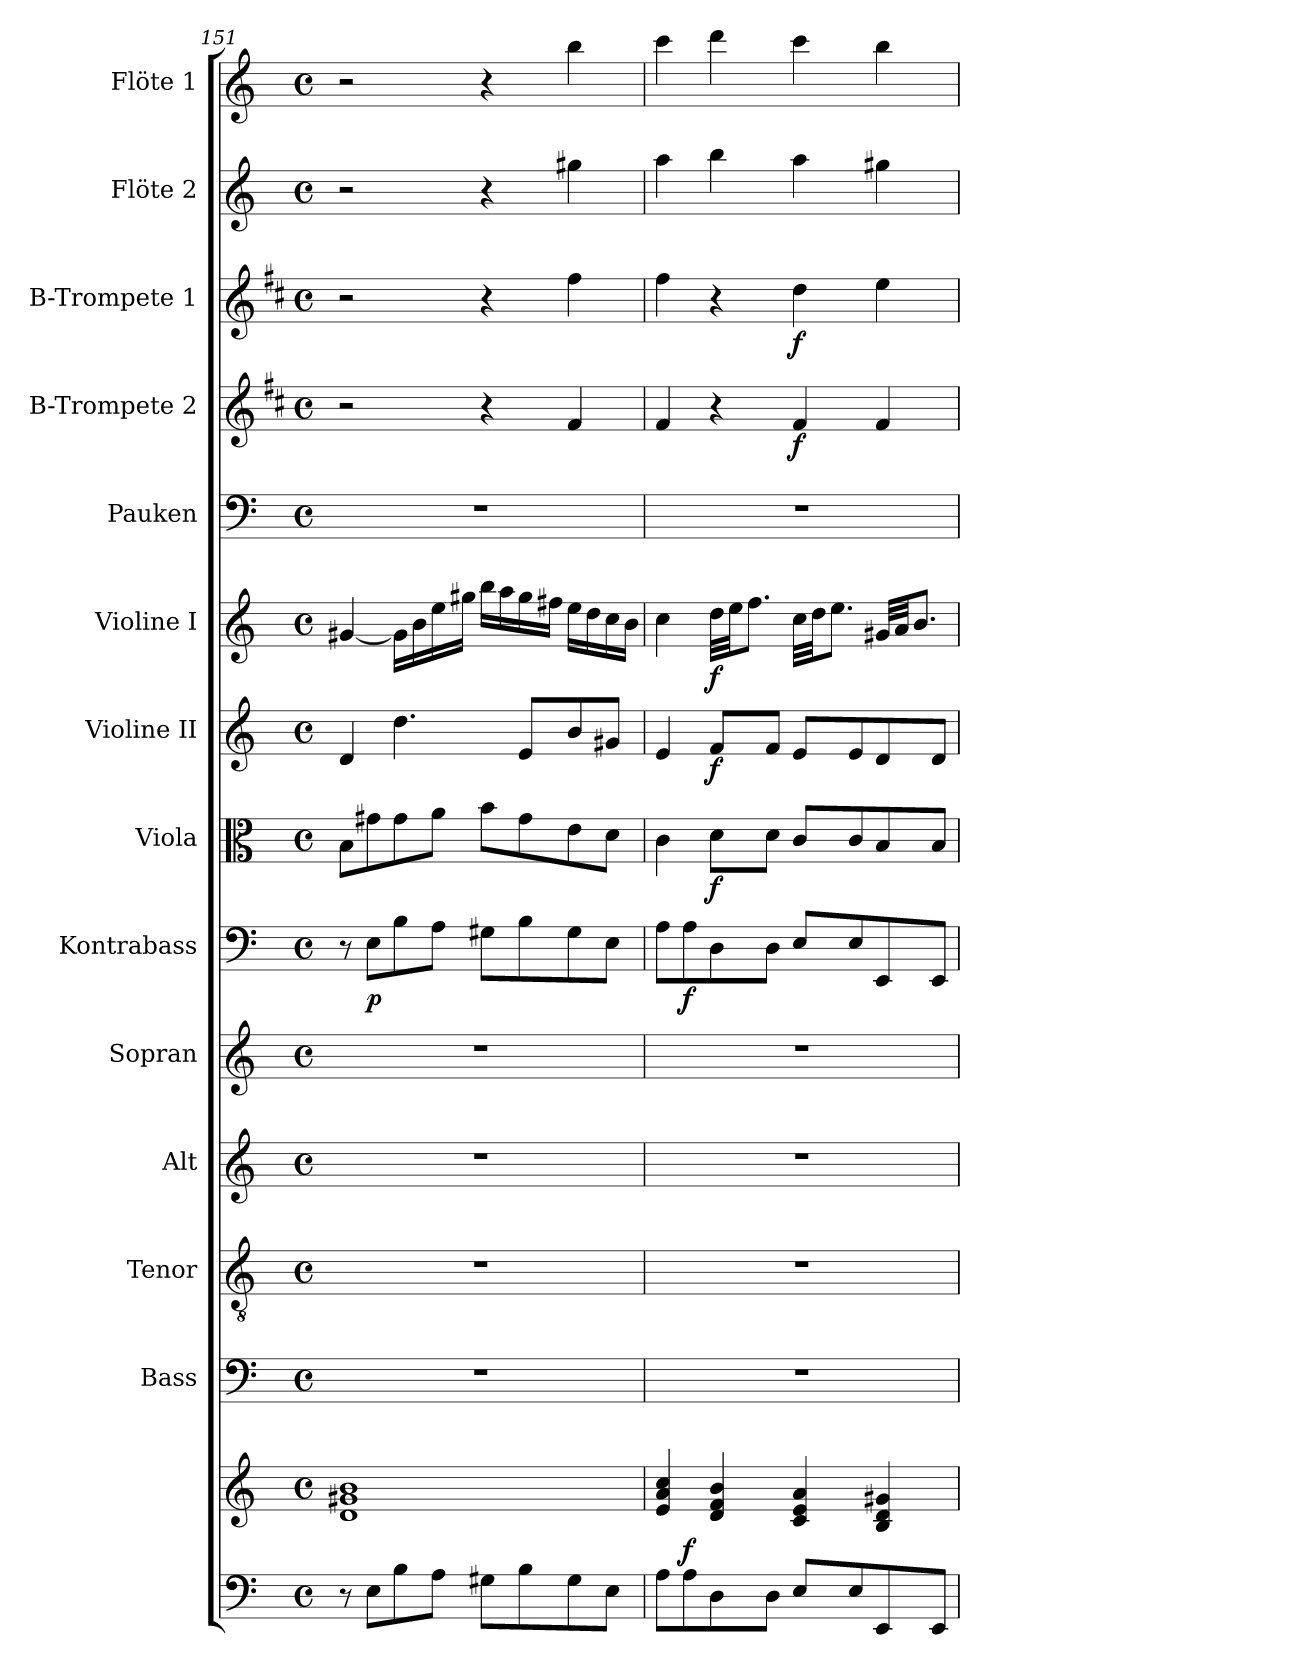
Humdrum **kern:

**kern	**kern	**dynam	**kern	**kern	**kern	**kern	**kern	**dynam	**kern	**dynam	**kern	**dynam	**kern	**dynam	**kern	**kern	**dynam	**kern	**dynam	**kern	**kern
*part14	*part14	*part14	*part13	*part12	*part11	*part10	*part9	*part9	*part8	*part8	*part7	*part7	*part6	*part6	*part5	*part4	*part4	*part3	*part3	*part2	*part1
*staff15	*staff14	*staff14/15	*staff13	*staff12	*staff11	*staff10	*staff9	*staff9	*staff8	*staff8	*staff7	*staff7	*staff6	*staff6	*staff5	*staff4	*staff4	*staff3	*staff3	*staff2	*staff1
*	*	*	*I"Bass	*I"Tenor	*I"Alt	*I"Sopran	*I"Kontrabass	*	*I"Viola	*	*I"Violine II	*	*I"Violine I	*	*I"Pauken	*I"B-Trompete 2	*	*I"B-Trompete 1	*	*I"Flöte 2	*I"Flöte 1
*	*	*	*I'B.	*I'T.	*I'A.	*I'S.	*I'Kb.	*	*I'Vla.	*	*I'Vl. II	*	*I'Vl. I	*	*I'Pk.	*I'B Trp. 2	*	*I'B Trp. 1	*	*I'Fl. 2	*I'Fl. 1
*clefF4	*clefG2	*	*clefF4	*clefGv2	*clefG2	*clefG2	*clefF4	*	*clefC3	*	*clefG2	*	*clefG2	*	*clefF4	*clefG2	*	*clefG2	*	*clefG2	*clefG2
*	*	*	*	*	*	*	*ITrd7c12	*	*	*	*	*	*	*	*	*ITrd1c2	*	*ITrd1c2	*	*	*
*k[]	*k[]	*	*k[]	*k[]	*k[]	*k[]	*k[]	*	*k[]	*	*k[]	*	*k[]	*	*k[]	*k[]	*	*k[]	*	*k[]	*k[]
*C:	*C:	*	*C:	*C:	*C:	*C:	*C:	*	*C:	*	*C:	*	*C:	*	*C:	*C:	*	*C:	*	*C:	*C:
*M4/4	*M4/4	*	*M4/4	*M4/4	*M4/4	*M4/4	*M4/4	*	*M4/4	*	*M4/4	*	*M4/4	*	*M4/4	*M4/4	*	*M4/4	*	*M4/4	*M4/4
*met(c)	*met(c)	*	*met(c)	*met(c)	*met(c)	*met(c)	*met(c)	*	*met(c)	*	*met(c)	*	*met(c)	*	*met(c)	*met(c)	*	*met(c)	*	*met(c)	*met(c)
=151	=151	=151	=151	=151	=151	=151	=151	=151	=151	=151	=151	=151	=151	=151	=151	=151	=151	=151	=151	=151	=151
8r	1d 1g#X 1b	.	1r	1r	1r	1r	8r	.	8B\L	.	4d/	.	[4g#X/	.	1r	2r	.	2r	.	2r	2r
!	!	!	!	!	!	!	!	!LO:DY:b	!	!	!	!	!	!	!	!	!	!	!	!	!
8E\L	.	.	.	.	.	.	8EE\L	p	8g#X\	.	.	.	.	.	.	.	.	.	.	.	.
8B\	.	.	.	.	.	.	8BB\	.	8g#\	.	4.dd\	.	16g#\LL]	.	.	.	.	.	.	.	.
.	.	.	.	.	.	.	.	.	.	.	.	.	16b\	.	.	.	.	.	.	.	.
8A\J	.	.	.	.	.	.	8AA\J	.	8a\J	.	.	.	16ee\	.	.	.	.	.	.	.	.
.	.	.	.	.	.	.	.	.	.	.	.	.	16gg#X\JJ	.	.	.	.	.	.	.	.
8G#X\L	.	.	.	.	.	.	8GG#X\L	.	8b\L	.	.	.	16bb\LL	.	.	4r	.	4r	.	4r	4r
.	.	.	.	.	.	.	.	.	.	.	.	.	16aa\	.	.	.	.	.	.	.	.
8B\	.	.	.	.	.	.	8BB\	.	8g#\	.	8e/L	.	16gg#\	.	.	.	.	.	.	.	.
.	.	.	.	.	.	.	.	.	.	.	.	.	16ff#X\JJ	.	.	.	.	.	.	.	.
8G#\	.	.	.	.	.	.	8GG#\	.	8e\	.	8b/	.	16ee\LL	.	.	4e/	.	4ee\	.	4gg#X\	4bb\
.	.	.	.	.	.	.	.	.	.	.	.	.	16dd\	.	.	.	.	.	.	.	.
8E\J	.	.	.	.	.	.	8EE\J	.	8d\J	.	8g#X/J	.	16cc\	.	.	.	.	.	.	.	.
.	.	.	.	.	.	.	.	.	.	.	.	.	16b\JJ	.	.	.	.	.	.	.	.
!!LO:PB:g=z
=152	=152	=152	=152	=152	=152	=152	=152	=152	=152	=152	=152	=152	=152	=152	=152	=152	=152	=152	=152	=152	=152
8A\L	4e/ 4a/ 4cc/	.	1r	1r	1r	1r	8AA\L	.	4c\	.	4e/	.	4cc\	.	1r	4e/	.	4ee\	.	4aa\	4ccc\
!	!	!LO:DY:a=2	!	!	!	!	!	!LO:DY:b	!	!	!	!	!	!	!	!	!	!	!	!	!
8A\	.	f	.	.	.	.	8AA\	f	.	.	.	.	.	.	.	.	.	.	.	.	.
!	!	!	!	!	!	!	!	!	!	!LO:DY:b	!	!LO:DY:b	!	!LO:DY:b	!	!	!	!	!	!	!
8D\	4d/ 4f/ 4b/	.	.	.	.	.	8DD\	.	8d\L	f	8f/L	f	32dd\LLL	f	.	4r	.	4r	.	4bb\	4ddd\
.	.	.	.	.	.	.	.	.	.	.	.	.	32ee\JJ	.	.	.	.	.	.	.	.
.	.	.	.	.	.	.	.	.	.	.	.	.	8.ff\J	.	.	.	.	.	.	.	.
8D\J	.	.	.	.	.	.	8DD\J	.	8d\J	.	8f/J	.	.	.	.	.	.	.	.	.	.
!	!	!	!	!	!	!	!	!	!	!	!	!	!	!	!	!	!LO:DY:b	!	!LO:DY:b	!	!
8E/L	4c/ 4e/ 4a/	.	.	.	.	.	8EE/L	.	8c/L	.	8e/L	.	32cc\LLL	.	.	4e/	f	4cc\	f	4aa\	4ccc\
.	.	.	.	.	.	.	.	.	.	.	.	.	32dd\JJ	.	.	.	.	.	.	.	.
.	.	.	.	.	.	.	.	.	.	.	.	.	8.ee\J	.	.	.	.	.	.	.	.
8E/	.	.	.	.	.	.	8EE/	.	8c/	.	8e/	.	.	.	.	.	.	.	.	.	.
8EE/	4B/ 4d/ 4g#X/	.	.	.	.	.	8EEE/	.	8B/	.	8d/	.	32g#X/LLL	.	.	4e/	.	4dd\	.	4gg#X\	4bb\
.	.	.	.	.	.	.	.	.	.	.	.	.	32a/JJ	.	.	.	.	.	.	.	.
.	.	.	.	.	.	.	.	.	.	.	.	.	8.b/J	.	.	.	.	.	.	.	.
8EE/J	.	.	.	.	.	.	8EEE/J	.	8B/J	.	8d/J	.	.	.	.	.	.	.	.	.	.
=	=	=	=	=	=	=	=	=	=	=	=	=	=	=	=	=	=	=	=	=	=
*-	*-	*-	*-	*-	*-	*-	*-	*-	*-	*-	*-	*-	*-	*-	*-	*-	*-	*-	*-	*-	*-
